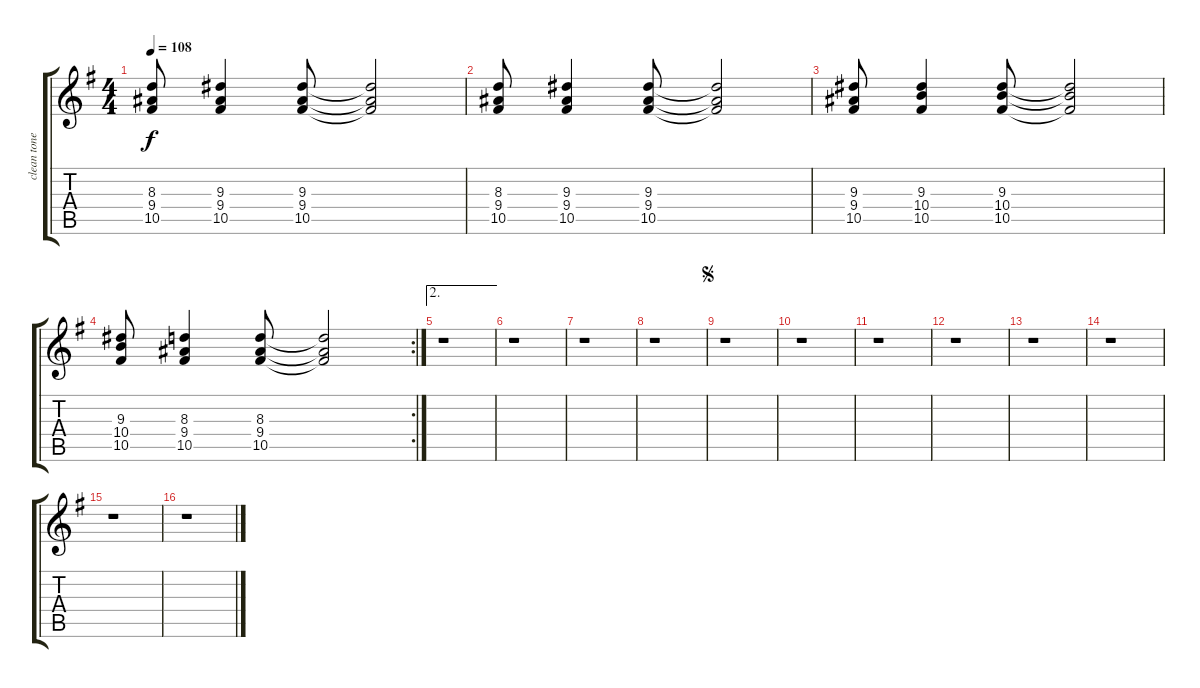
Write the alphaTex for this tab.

\track ("clean tone w/chorus or flanger" "clean tone") {instrument acousticguitarsteel}
\staff {score tabs}
\tuning (Eb4 Bb3 Gb3 Db3 Ab2 Eb2) {hide}
\ts (4 4)
\tempo 108
\clef g2
\ks g
(8.3 9.4 10.5).8{dy f} (9.3 9.4 10.5).4 (9.3 9.4 10.5).8 (9.3{t} 9.4{t} 10.5{t}).2 |
(8.3 9.4 10.5).8 (9.3 9.4 10.5).4 (9.3 9.4 10.5).8 (9.3{t} 9.4{t} 10.5{t}).2 |
(9.3 9.4 10.5).8 (9.3 10.4 10.5).4 (9.3 10.4 10.5).8 (9.3{t} 10.4{t} 10.5{t}).2 |
\rc 2
(9.3 10.4 10.5).8 (8.3 9.4 10.5).4 (8.3 9.4 10.5).8 (8.3{t} 9.4{t} 10.5{t}).2 |
\ae 2
r.1 |
r.1 |
r.1 |
r.1 |
\jump segno
r.1 |
r.1 |
r.1 |
r.1 |
r.1 |
r.1 |
r.1 |
r.1
